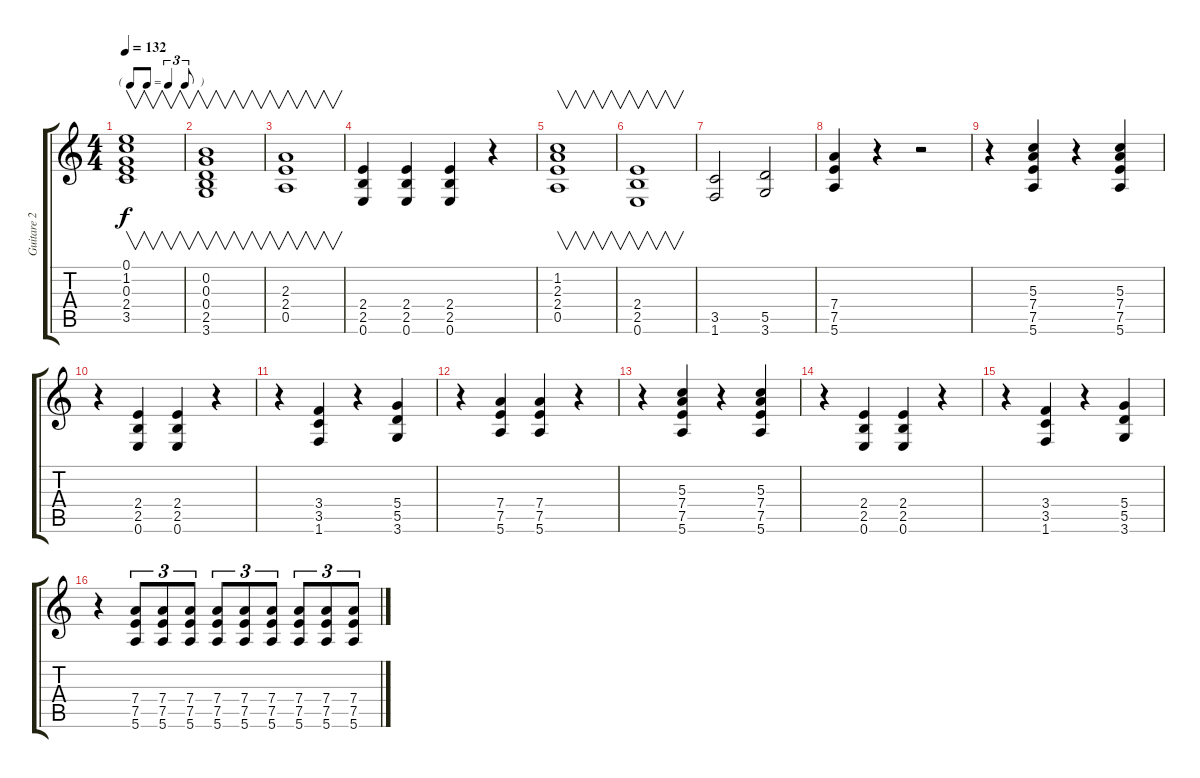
\track ("Guitare 2" "Guitare 2") {instrument overdrivenguitar}
\staff {score tabs}
\tuning (E4 B3 G3 D3 A2 E2) {hide}
\ts (4 4)
\tf triplet8th
\tempo 132
\clef g2
\ks c
(0.1 1.2 0.3 2.4 3.5).1{v dy f} |
(0.2 0.3 0.4 2.5 3.6).1{v} |
(2.3 2.4 0.5).1{v} |
(2.4 2.5 0.6).4 (2.4 2.5 0.6).4 (2.4 2.5 0.6).4 r.4 |
(1.2 2.3 2.4 0.5).1{v} |
(2.4 2.5 0.6).1{v} |
(3.5 1.6).2 (5.5 3.6).2 |
(7.4 7.5 5.6).4 r.4 r.2 |
r.4 (5.3 7.4 7.5 5.6).4 r.4 (5.3 7.4 7.5 5.6).4 |
r.4 (2.4 2.5 0.6).4 (2.4 2.5 0.6).4 r.4 |
r.4 (3.4 3.5 1.6).4 r.4 (5.4 5.5 3.6).4 |
r.4 (7.4 7.5 5.6).4 (7.4 7.5 5.6).4 r.4 |
r.4 (5.3 7.4 7.5 5.6).4 r.4 (5.3 7.4 7.5 5.6).4 |
r.4 (2.4 2.5 0.6).4 (2.4 2.5 0.6).4 r.4 |
r.4 (3.4 3.5 1.6).4 r.4 (5.4 5.5 3.6).4 |
r.4 (7.4 7.5 5.6).8{tu (3 2)} (7.4 7.5 5.6).8{tu (3 2)} (7.4 7.5 5.6).8{tu (3 2)} (7.4 7.5 5.6).8{tu (3 2)} (7.4 7.5 5.6).8{tu (3 2)} (7.4 7.5 5.6).8{tu (3 2)} (7.4 7.5 5.6).8{tu (3 2)} (7.4 7.5 5.6).8{tu (3 2)} (7.4 7.5 5.6).8{tu (3 2)}
